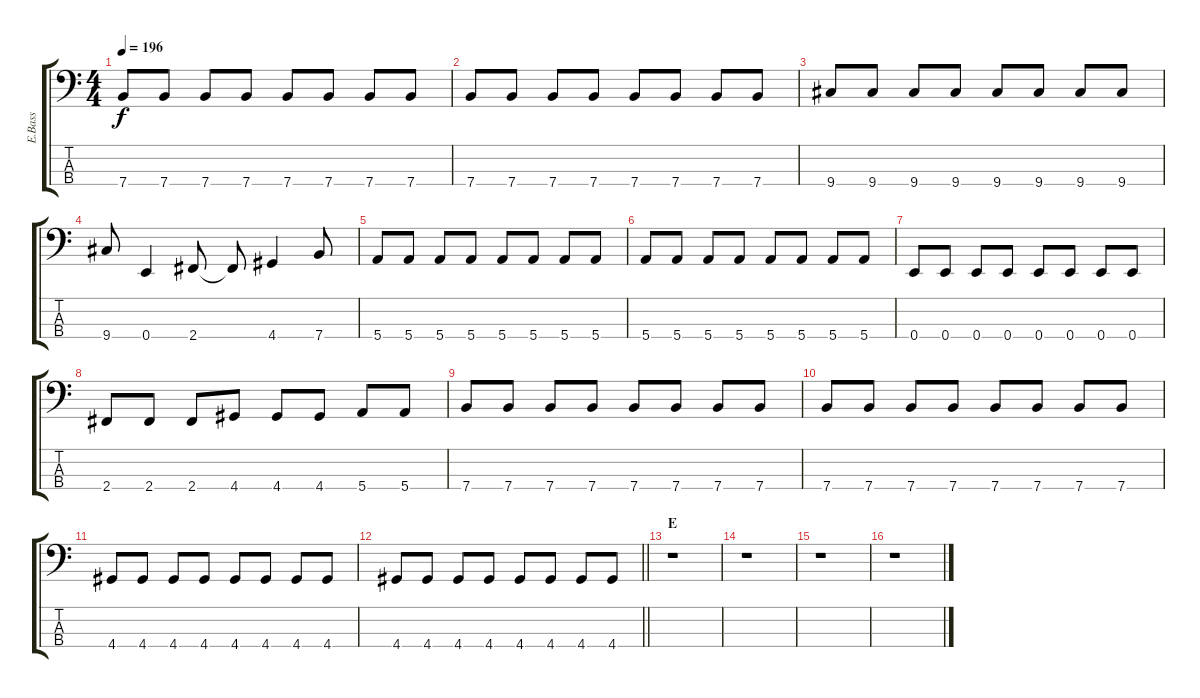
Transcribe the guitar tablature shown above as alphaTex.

\track ("E.Bass" "E.Bass") {instrument electricbassfinger}
\staff {score tabs}
\tuning (G2 D2 A1 E1) {hide}
\ts (4 4)
\tempo 196
\clef f4
\ks c
7.4.8{dy f} 7.4.8 7.4.8 7.4.8 7.4.8 7.4.8 7.4.8 7.4.8 |
7.4.8 7.4.8 7.4.8 7.4.8 7.4.8 7.4.8 7.4.8 7.4.8 |
9.4.8 9.4.8 9.4.8 9.4.8 9.4.8 9.4.8 9.4.8 9.4.8 |
9.4.8 0.4.4 2.4.8 2.4{t}.8 4.4.4 7.4.8 |
5.4.8 5.4.8 5.4.8 5.4.8 5.4.8 5.4.8 5.4.8 5.4.8 |
5.4.8 5.4.8 5.4.8 5.4.8 5.4.8 5.4.8 5.4.8 5.4.8 |
0.4.8 0.4.8 0.4.8 0.4.8 0.4.8 0.4.8 0.4.8 0.4.8 |
2.4.8 2.4.8 2.4.8 4.4.8 4.4.8 4.4.8 5.4.8 5.4.8 |
7.4.8 7.4.8 7.4.8 7.4.8 7.4.8 7.4.8 7.4.8 7.4.8 |
7.4.8 7.4.8 7.4.8 7.4.8 7.4.8 7.4.8 7.4.8 7.4.8 |
4.4.8 4.4.8 4.4.8 4.4.8 4.4.8 4.4.8 4.4.8 4.4.8 |
\barLineRight lightlight
4.4.8 4.4.8 4.4.8 4.4.8 4.4.8 4.4.8 4.4.8 4.4.8 |
\section ("" "E")
r.1 |
r.1 |
r.1 |
r.1
